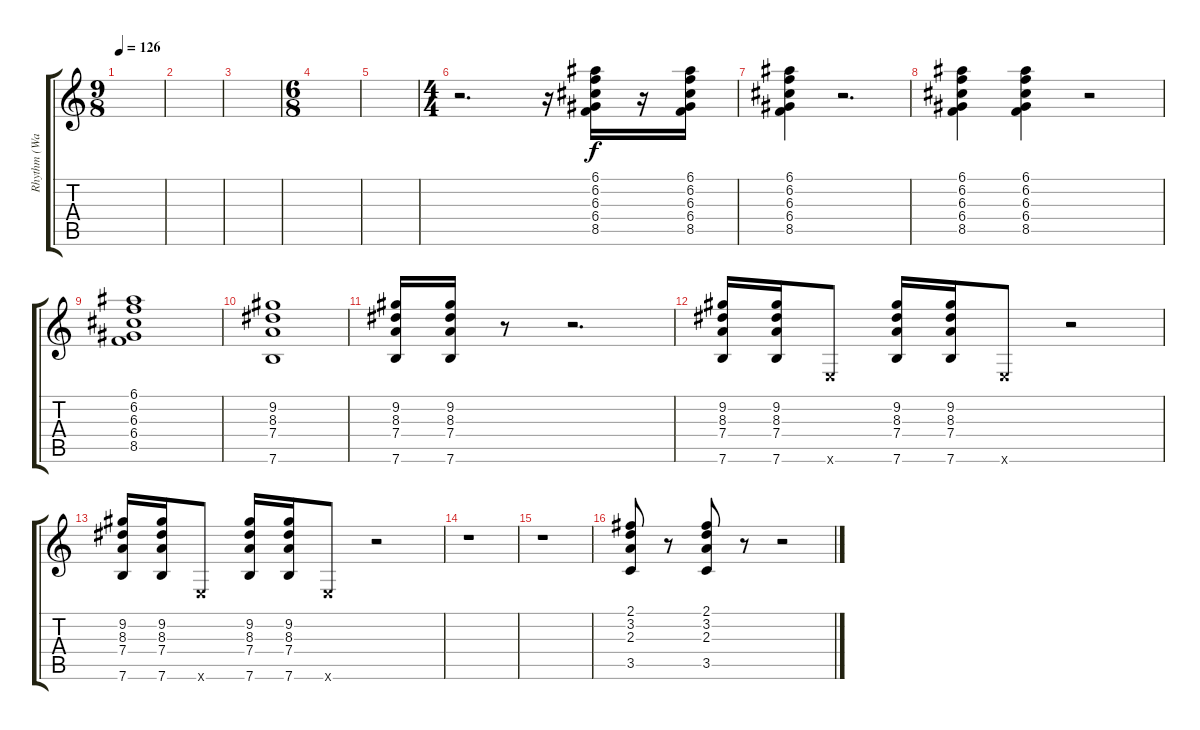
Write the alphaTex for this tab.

\track ("Rhythm (Wah)" "Rhythm (Wa") {instrument electricguitarclean}
\staff {score tabs}
\tuning (E4 B3 G3 D3 A2 E2) {hide}
\ts (9 8)
\tempo 126
\clef g2
\ks c
|
|
|
\ts (6 8)
|
|
\ts (4 4)
r.2{d} r.16 (6.1 6.2 6.3 6.4 8.5).16 r.16 (6.1 6.2 6.3 6.4 8.5).16 |
(6.1 6.2 6.3 6.4 8.5).4 r.2{d} |
(6.1 6.2 6.3 6.4 8.5).4 (6.1 6.2 6.3 6.4 8.5).4 r.2 |
(6.1 6.2 6.3 6.4 8.5).1 |
(9.2 8.3 7.4 7.6).1 |
(9.2 8.3 7.4 7.6).16 (9.2 8.3 7.4 7.6).16 r.8 r.2{d} |
(9.2 8.3 7.4 7.6).16 (9.2 8.3 7.4 7.6).16 0.6{x}.8 (9.2 8.3 7.4 7.6).16 (9.2 8.3 7.4 7.6).16 0.6{x}.8 r.2 |
(9.2 8.3 7.4 7.6).16 (9.2 8.3 7.4 7.6).16 0.6{x}.8 (9.2 8.3 7.4 7.6).16 (9.2 8.3 7.4 7.6).16 0.6{x}.8 r.2 |
r.1 |
r.1 |
(2.1 3.2 2.3 3.5).8 r.8 (2.1 3.2 2.3 3.5).8 r.8 r.2
